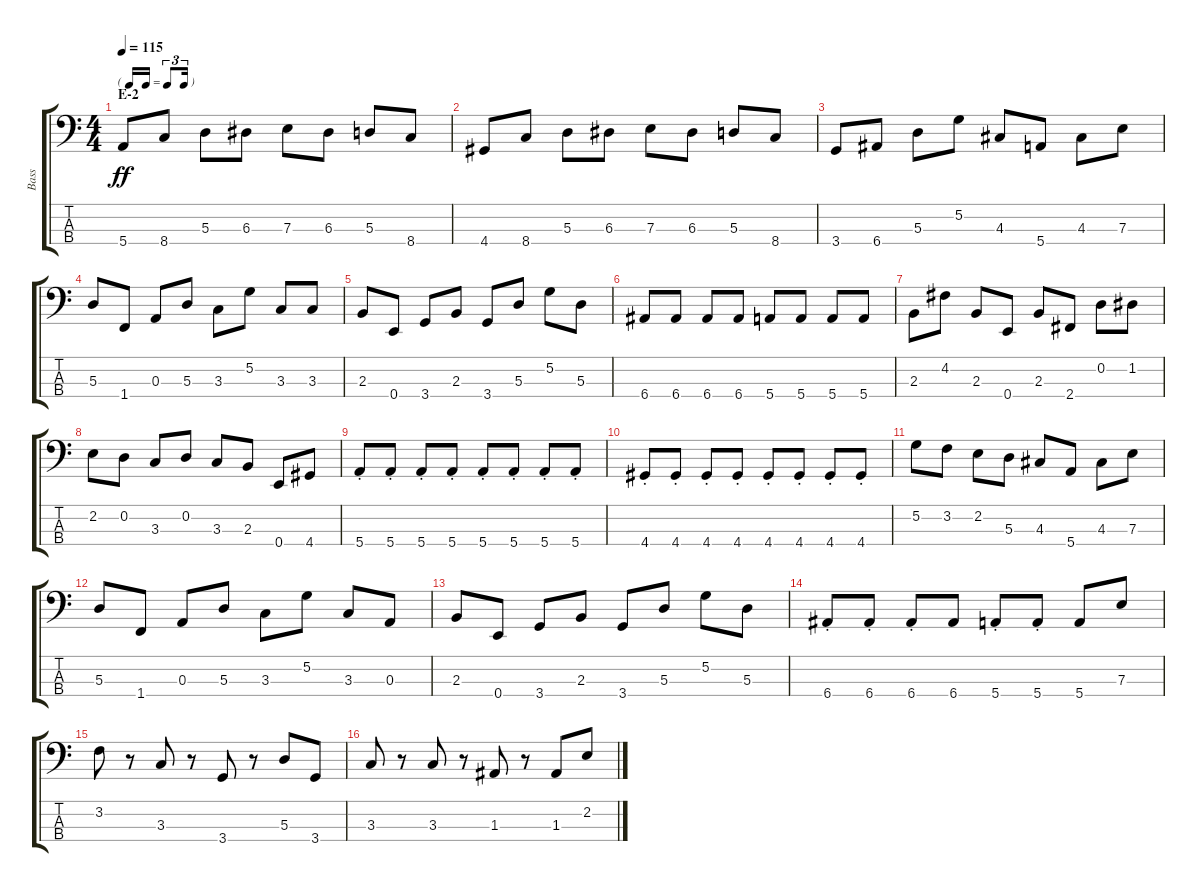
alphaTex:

\track ("Bass" "Bass") {instrument electricbassfinger}
\staff {score tabs}
\tuning (G2 D2 A1 E1) {hide}
\ts (4 4)
\tf triplet16th
\section ("" "E-2")
\tempo 115
\clef f4
\ks c
5.4.8{dy ff} 8.4.8 5.3.8 6.3.8 7.3.8 6.3.8 5.3.8 8.4.8 |
4.4.8 8.4.8 5.3.8 6.3.8 7.3.8 6.3.8 5.3.8 8.4.8 |
3.4.8 6.4.8 5.3.8 5.2.8 4.3.8 5.4.8 4.3.8 7.3.8 |
5.3.8 1.4.8 0.3.8 5.3.8 3.3.8 5.2.8 3.3.8 3.3.8 |
2.3.8 0.4.8 3.4.8 2.3.8 3.4.8 5.3.8 5.2.8 5.3.8 |
6.4.8 6.4.8 6.4.8 6.4.8 5.4.8 5.4.8 5.4.8 5.4.8 |
2.3.8 4.2.8 2.3.8 0.4.8 2.3.8 2.4.8 0.2.8 1.2.8 |
2.2.8 0.2.8 3.3.8 0.2.8 3.3.8 2.3.8 0.4.8 4.4.8 |
5.4{st}.8 5.4{st}.8 5.4{st}.8 5.4{st}.8 5.4{st}.8 5.4{st}.8 5.4{st}.8 5.4{st}.8 |
4.4{st}.8 4.4{st}.8 4.4{st}.8 4.4{st}.8 4.4{st}.8 4.4{st}.8 4.4{st}.8 4.4{st}.8 |
5.2.8 3.2.8 2.2.8 5.3.8 4.3.8 5.4.8 4.3.8 7.3.8 |
5.3.8 1.4.8 0.3.8 5.3.8 3.3.8 5.2.8 3.3.8 0.3.8 |
2.3.8 0.4.8 3.4.8 2.3.8 3.4.8 5.3.8 5.2.8 5.3.8 |
6.4{st}.8 6.4{st}.8 6.4{st}.8 6.4.8 5.4{st}.8 5.4{st}.8 5.4.8 7.3.8 |
3.2.8 r.8 3.3.8 r.8 3.4.8 r.8 5.3.8 3.4.8 |
3.3.8 r.8 3.3.8 r.8 1.3.8 r.8 1.3.8 2.2.8
